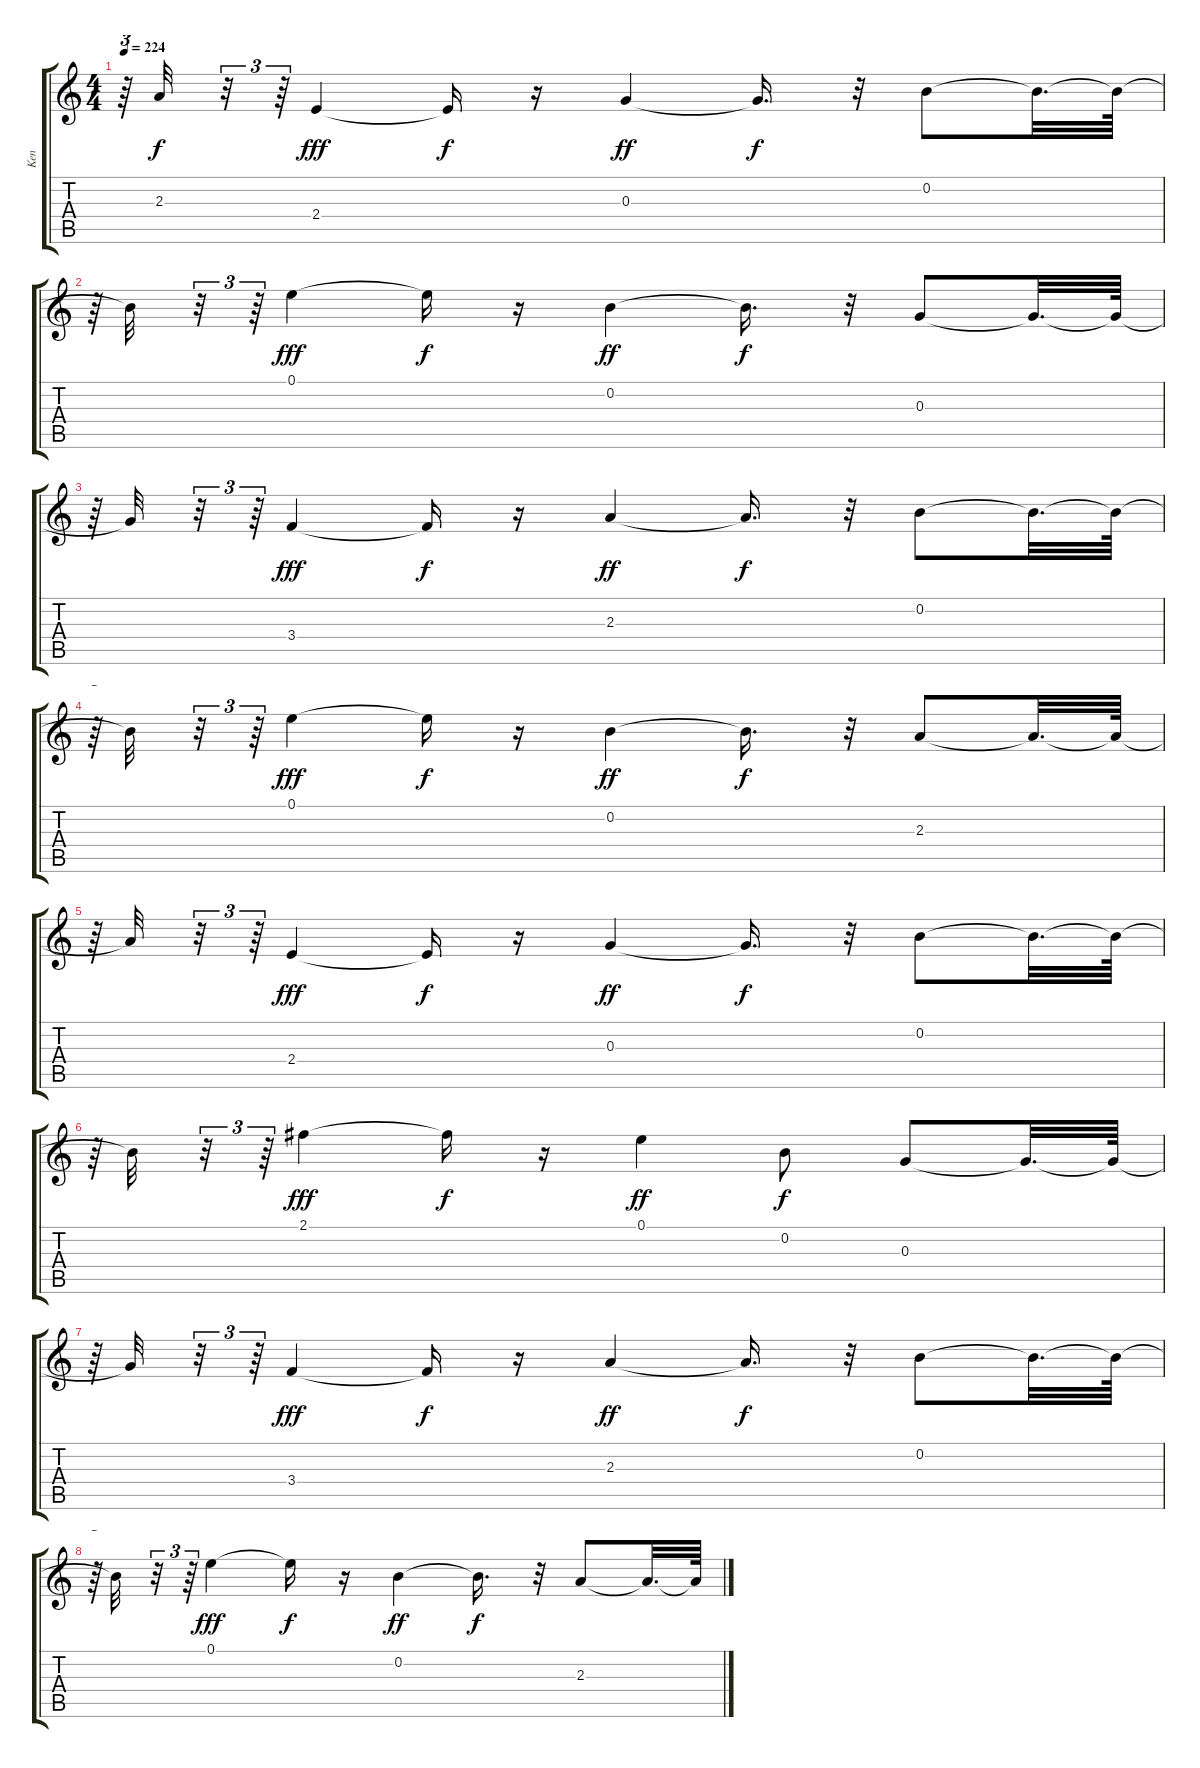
\track ("Ken" "Ken") {instrument electricguitarjazz}
\staff {score tabs}
\tuning (E4 B3 G3 D3 A2 E2) {hide}
\ts (4 4)
\tempo 224
\clef g2
\ks c
r.64{tu (3 2) dy f} 2.3{t}.32 r.32{tu (3 2)} r.64{tu (3 2)} 2.4.4{dy fff} 2.4{t}.16{dy f} r.16 0.3.4{dy ff} 0.3{t}.16{d dy f} r.32 0.2.8 0.2{t}.32{d} 0.2{t}.64 |
r.64{tu (3 2)} 0.2{t}.32 r.32{tu (3 2)} r.64{tu (3 2)} 0.1.4{dy fff} 0.1{t}.16{dy f} r.16 0.2.4{dy ff} 0.2{t}.16{d dy f} r.32 0.3.8 0.3{t}.32{d} 0.3{t}.64 |
r.64{tu (3 2)} 0.3{t}.32 r.32{tu (3 2)} r.64{tu (3 2)} 3.4.4{dy fff} 3.4{t}.16{dy f} r.16 2.3.4{dy ff} 2.3{t}.16{d dy f} r.32 0.2.8 0.2{t}.32{d} 0.2{t}.64 |
r.64{tu (3 2)} 0.2{t}.32 r.32{tu (3 2)} r.64{tu (3 2)} 0.1.4{dy fff} 0.1{t}.16{dy f} r.16 0.2.4{dy ff} 0.2{t}.16{d dy f} r.32 2.3.8 2.3{t}.32{d} 2.3{t}.64 |
r.64{tu (3 2)} 2.3{t}.32 r.32{tu (3 2)} r.64{tu (3 2)} 2.4.4{dy fff} 2.4{t}.16{dy f} r.16 0.3.4{dy ff} 0.3{t}.16{d dy f} r.32 0.2.8 0.2{t}.32{d} 0.2{t}.64 |
r.64{tu (3 2)} 0.2{t}.32 r.32{tu (3 2)} r.64{tu (3 2)} 2.1.4{dy fff} 2.1{t}.16{dy f} r.16 0.1.4{dy ff} 0.2.8{dy f} 0.3.8 0.3{t}.32{d} 0.3{t}.64 |
r.64{tu (3 2)} 0.3{t}.32 r.32{tu (3 2)} r.64{tu (3 2)} 3.4.4{dy fff} 3.4{t}.16{dy f} r.16 2.3.4{dy ff} 2.3{t}.16{d dy f} r.32 0.2.8 0.2{t}.32{d} 0.2{t}.64 |
r.64{tu (3 2)} 0.2{t}.32 r.32{tu (3 2)} r.64{tu (3 2)} 0.1.4{dy fff} 0.1{t}.16{dy f} r.16 0.2.4{dy ff} 0.2{t}.16{d dy f} r.32 2.3.8 2.3{t}.32{d} 2.3{t}.64
